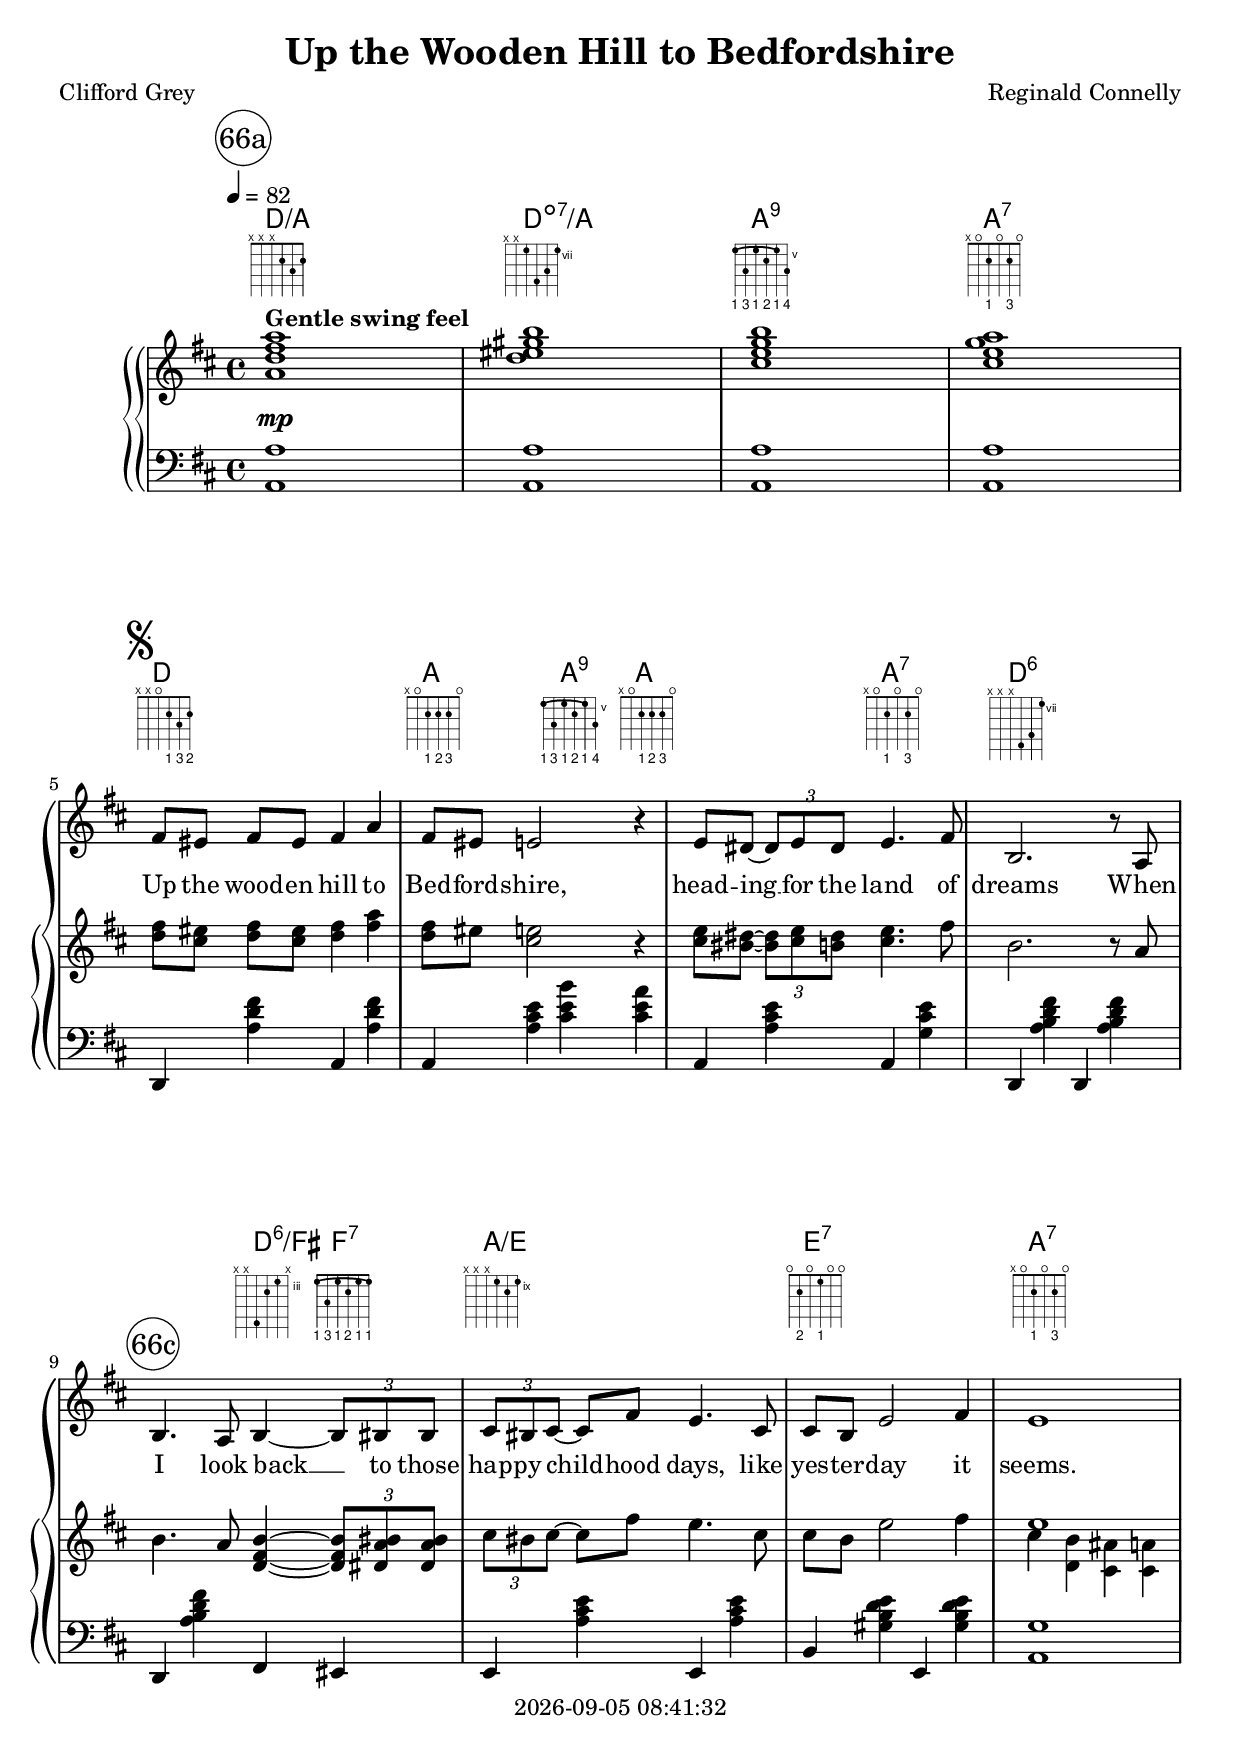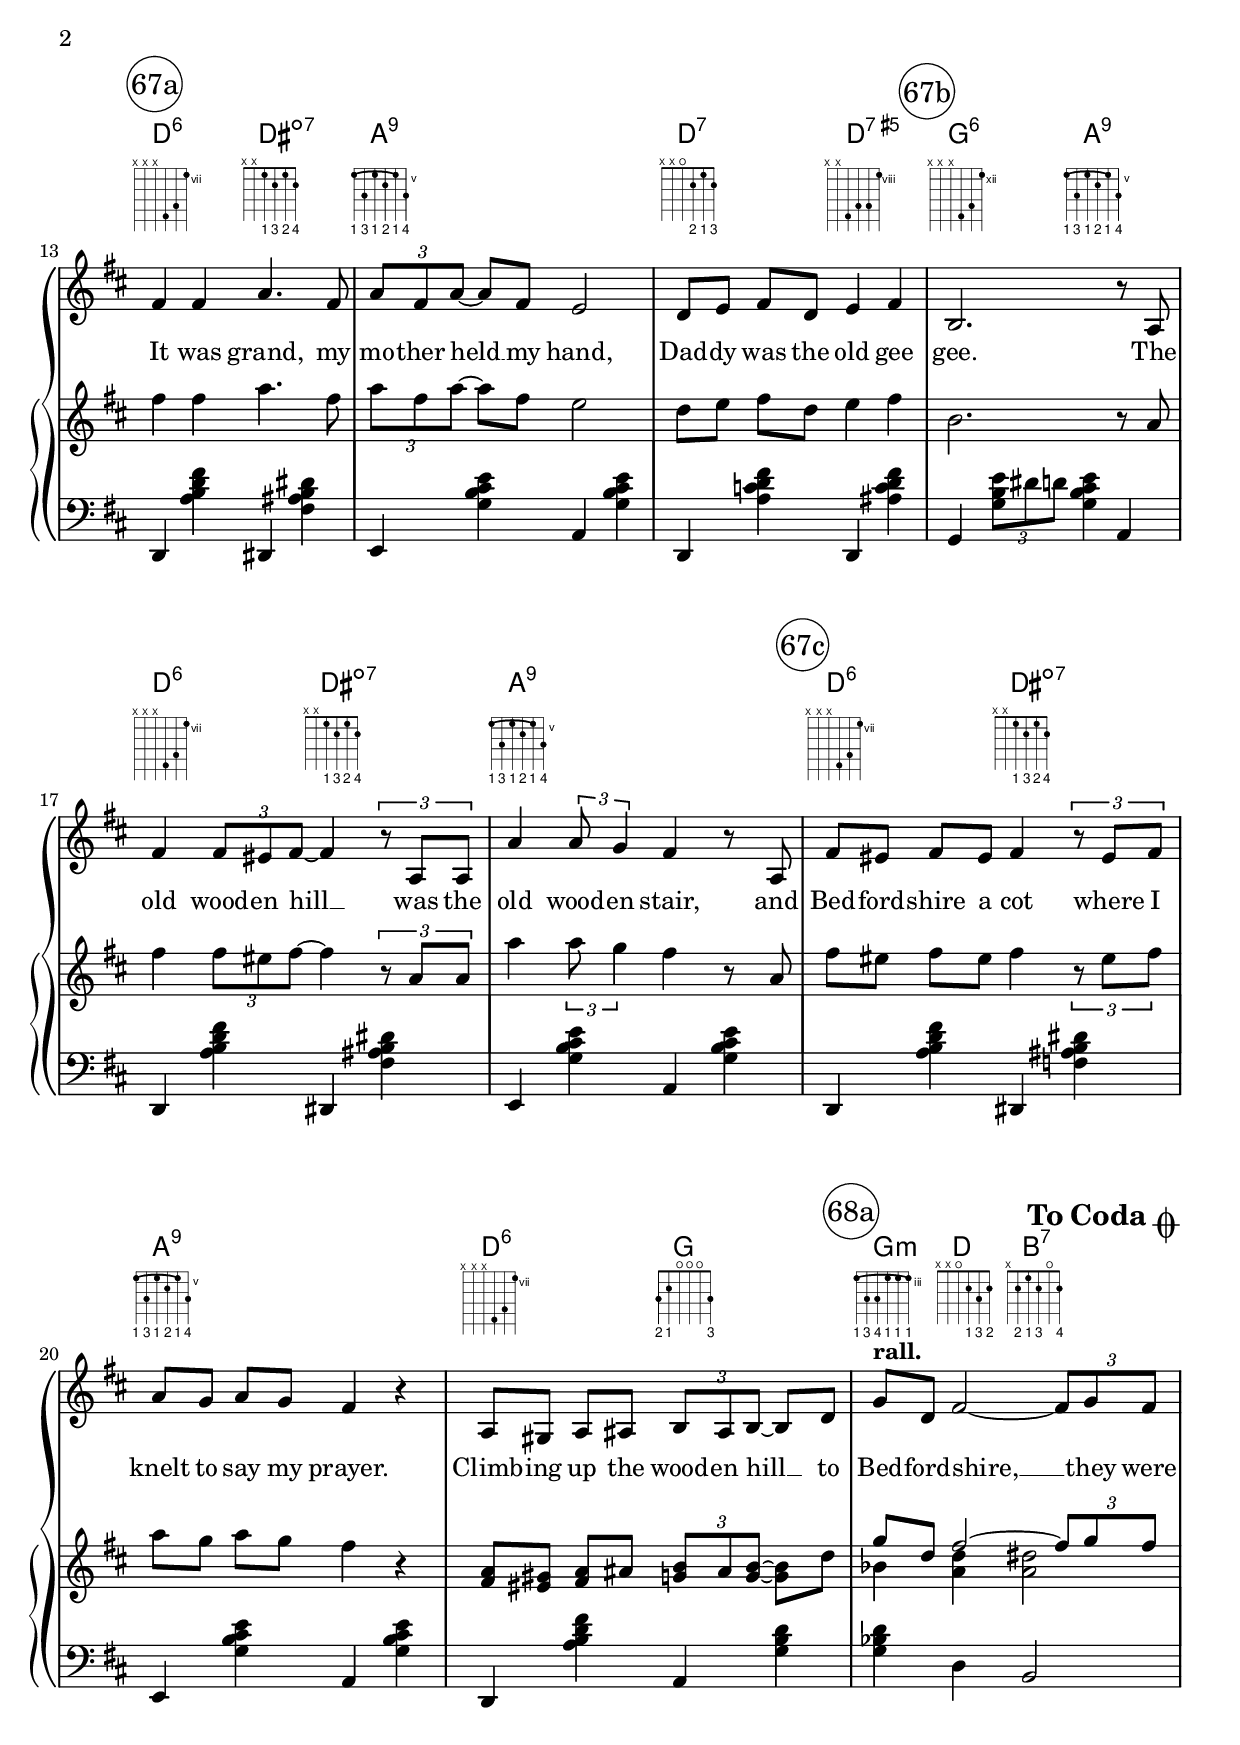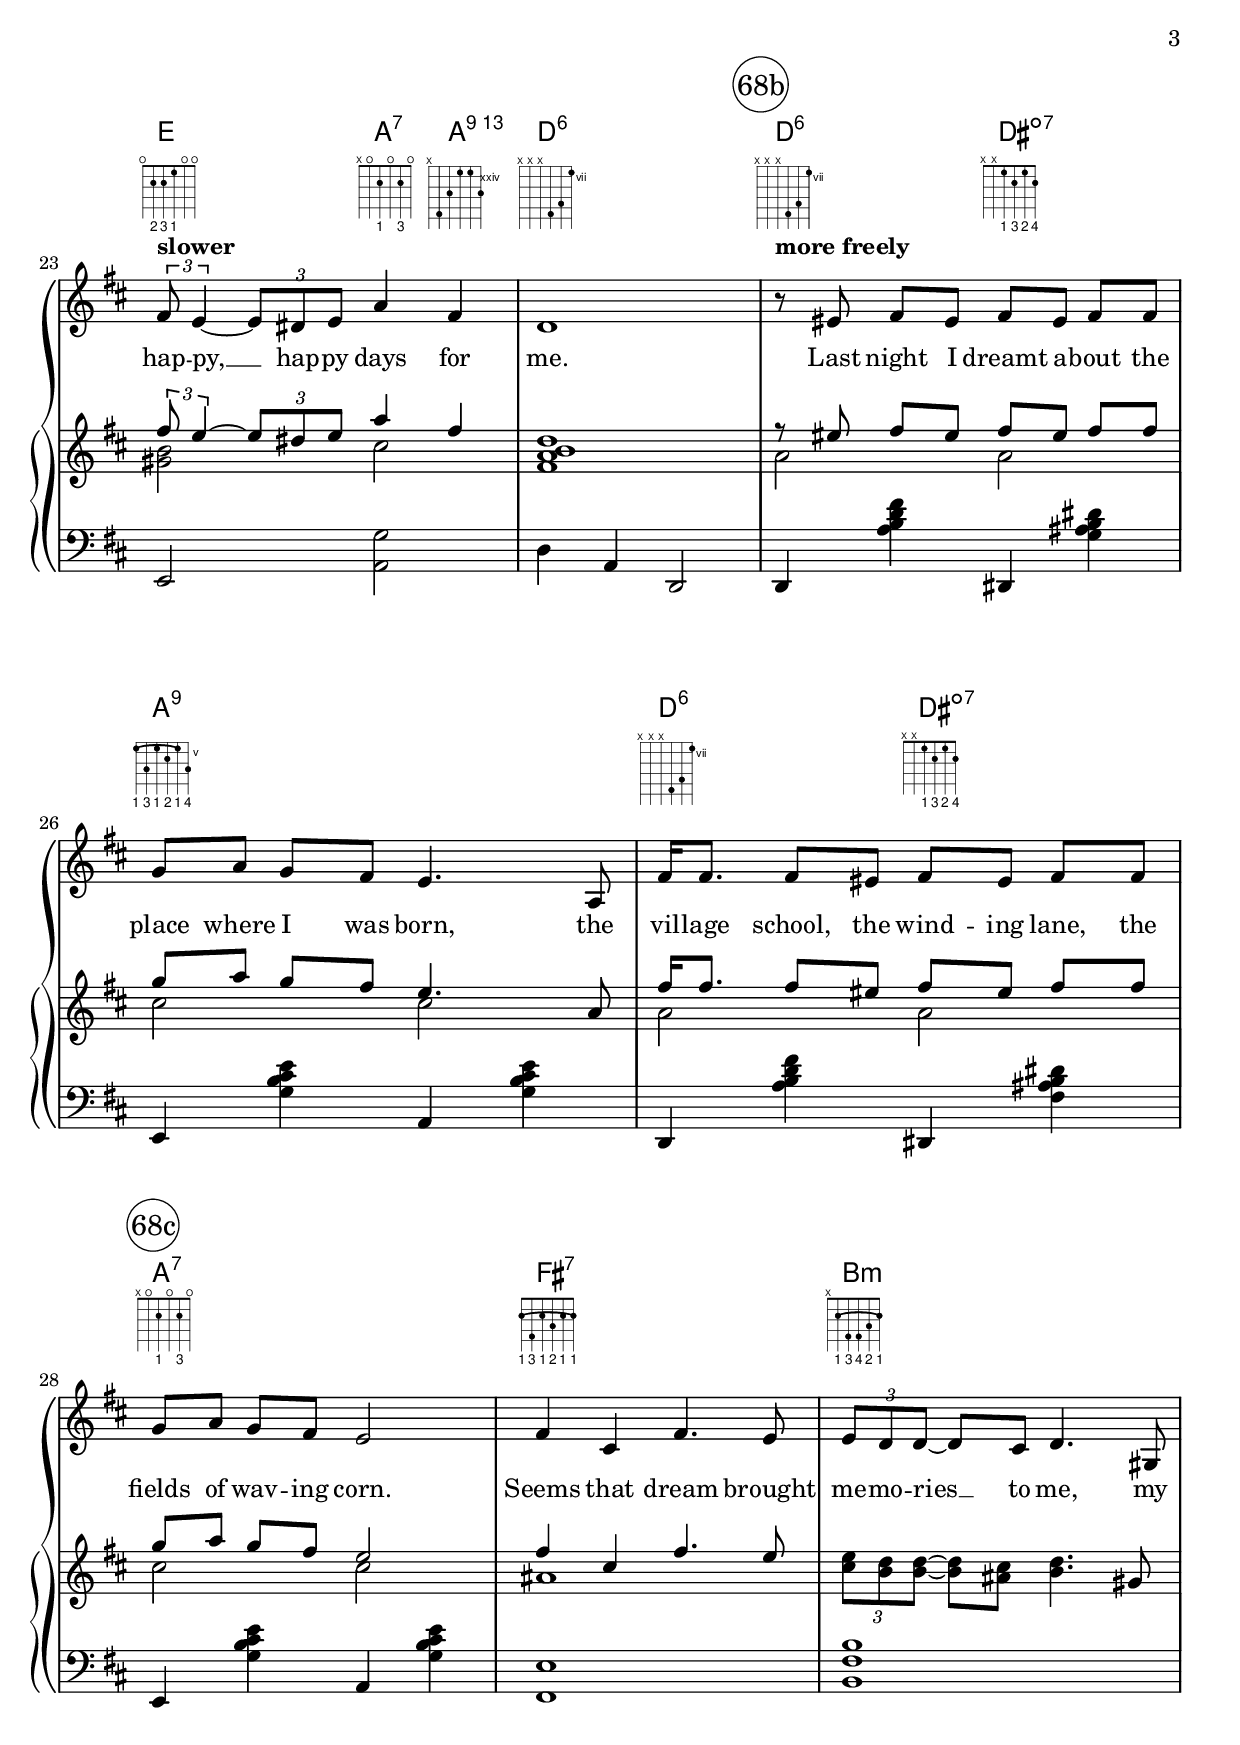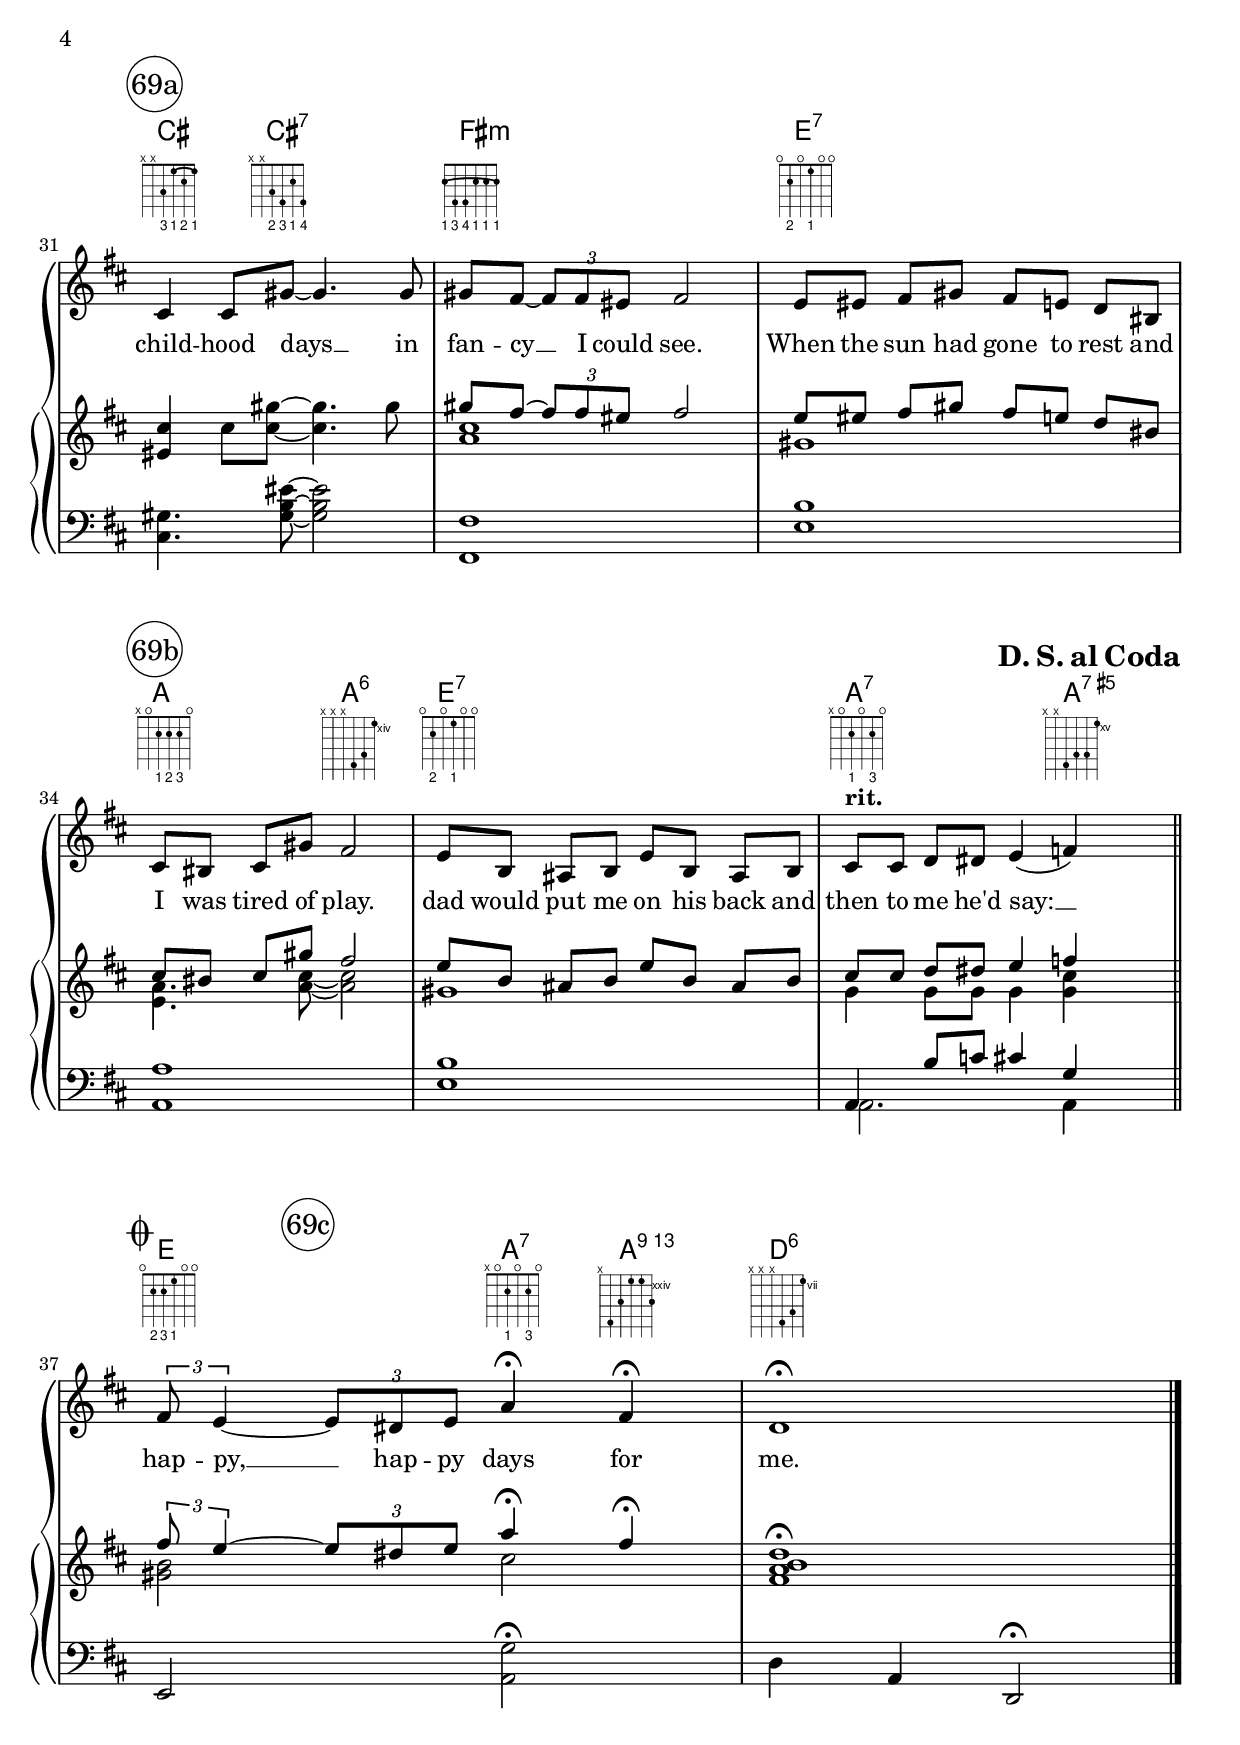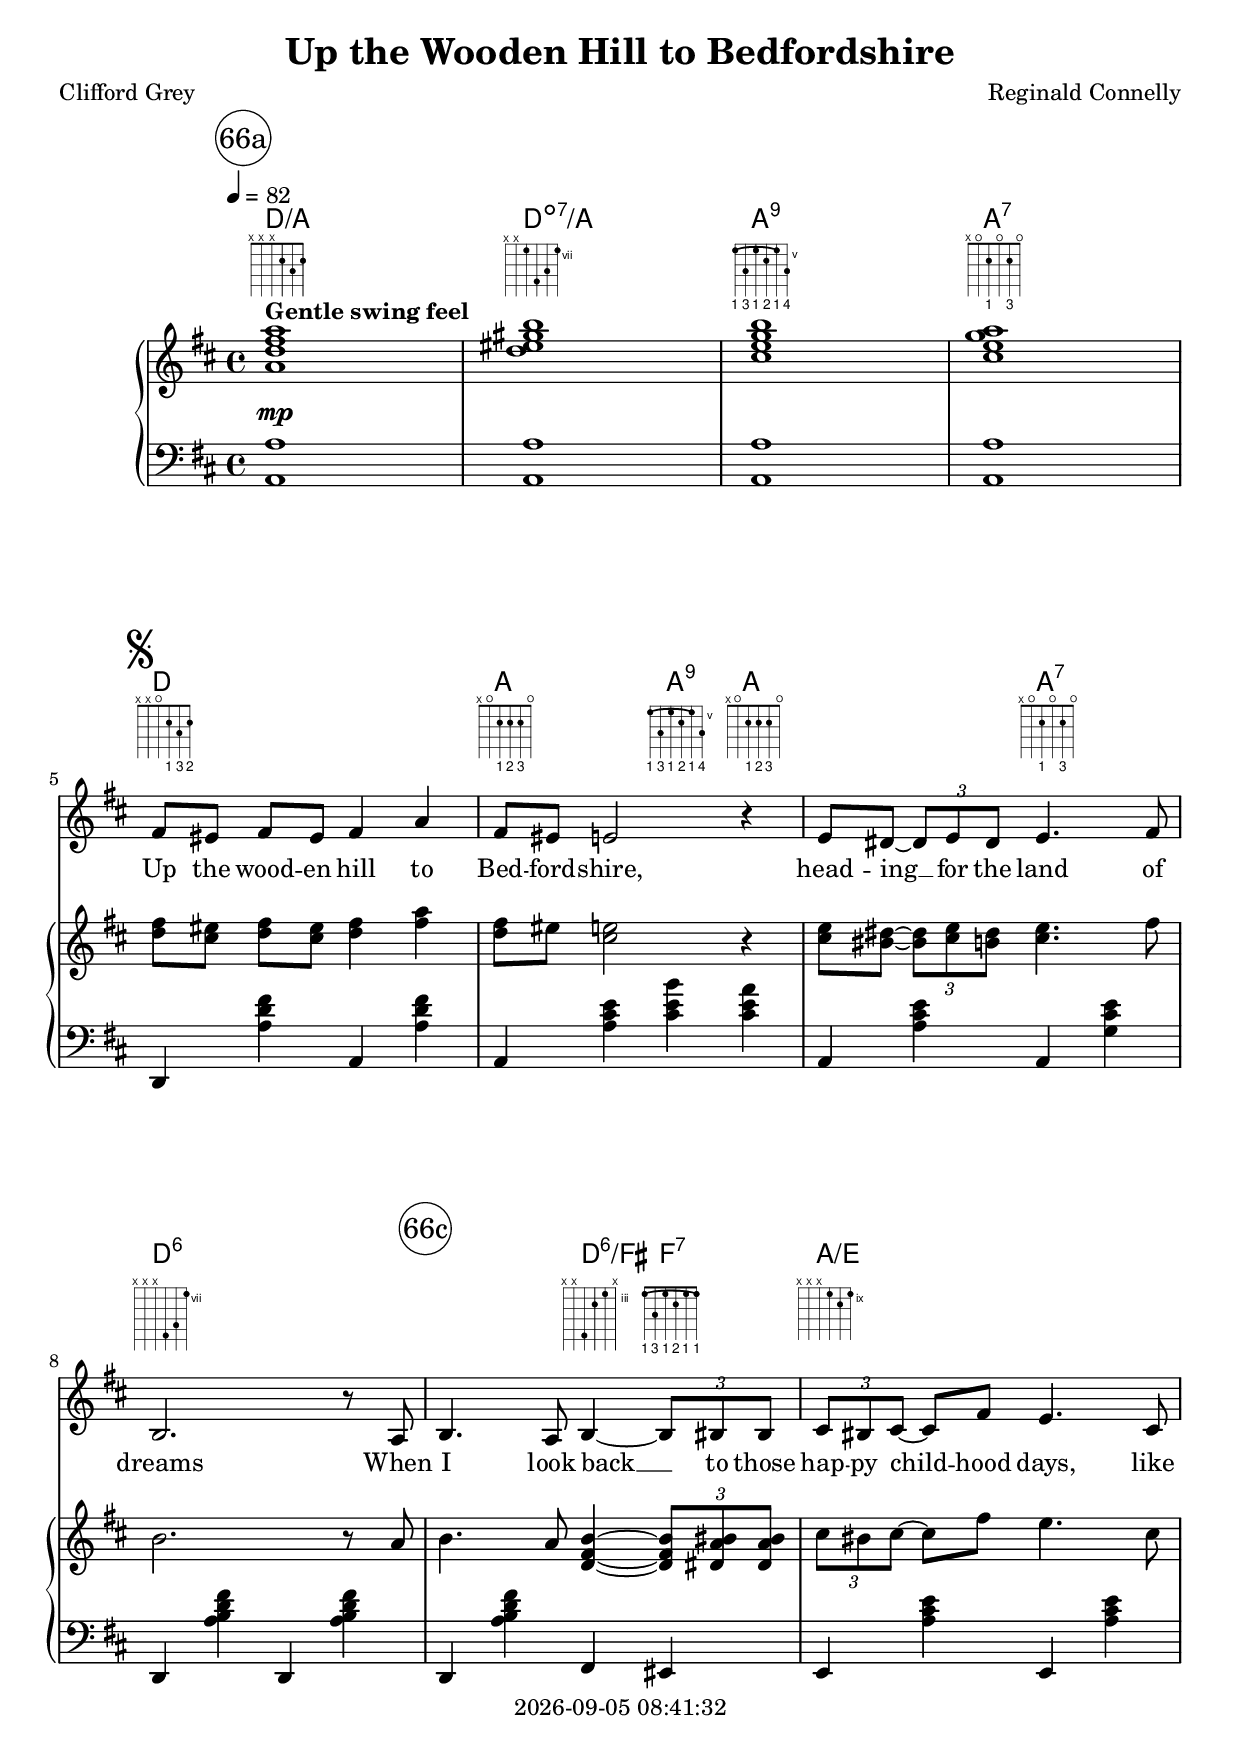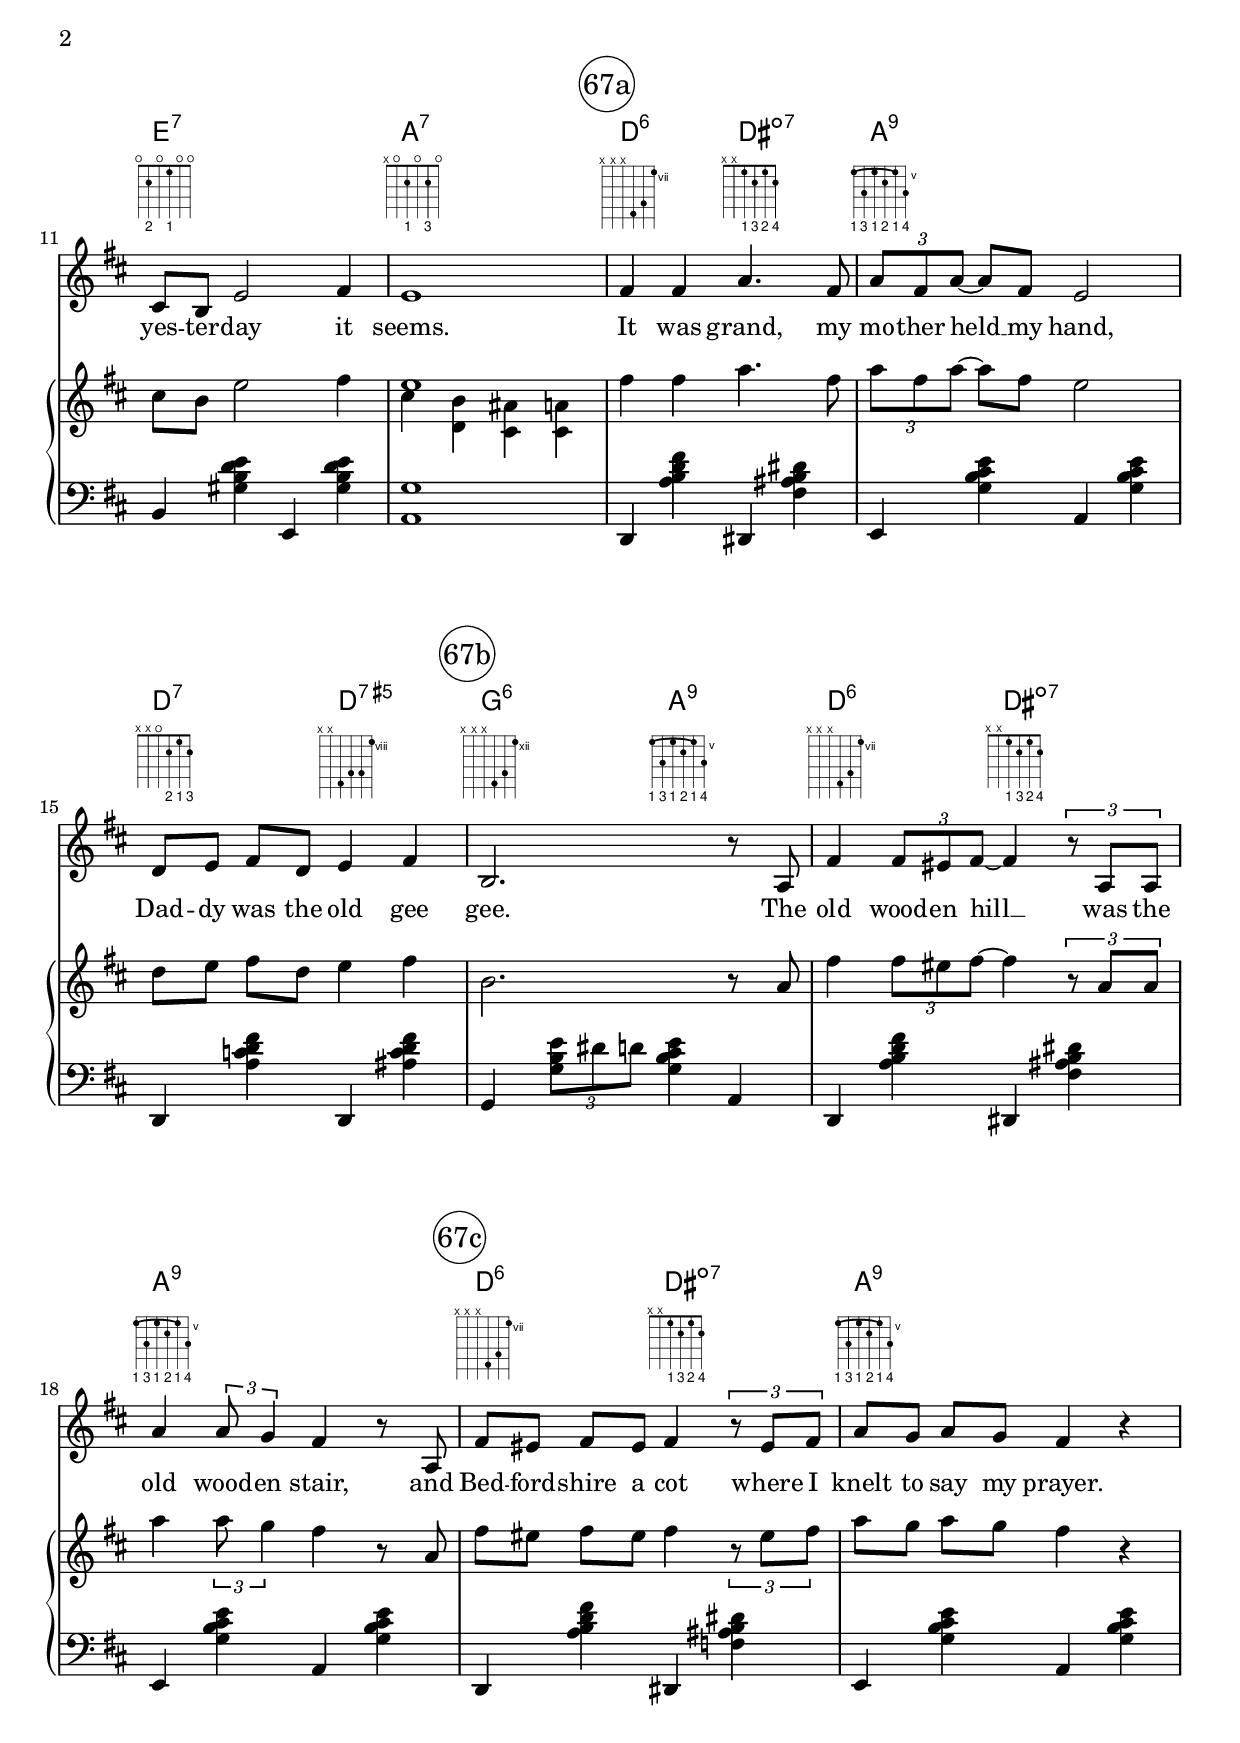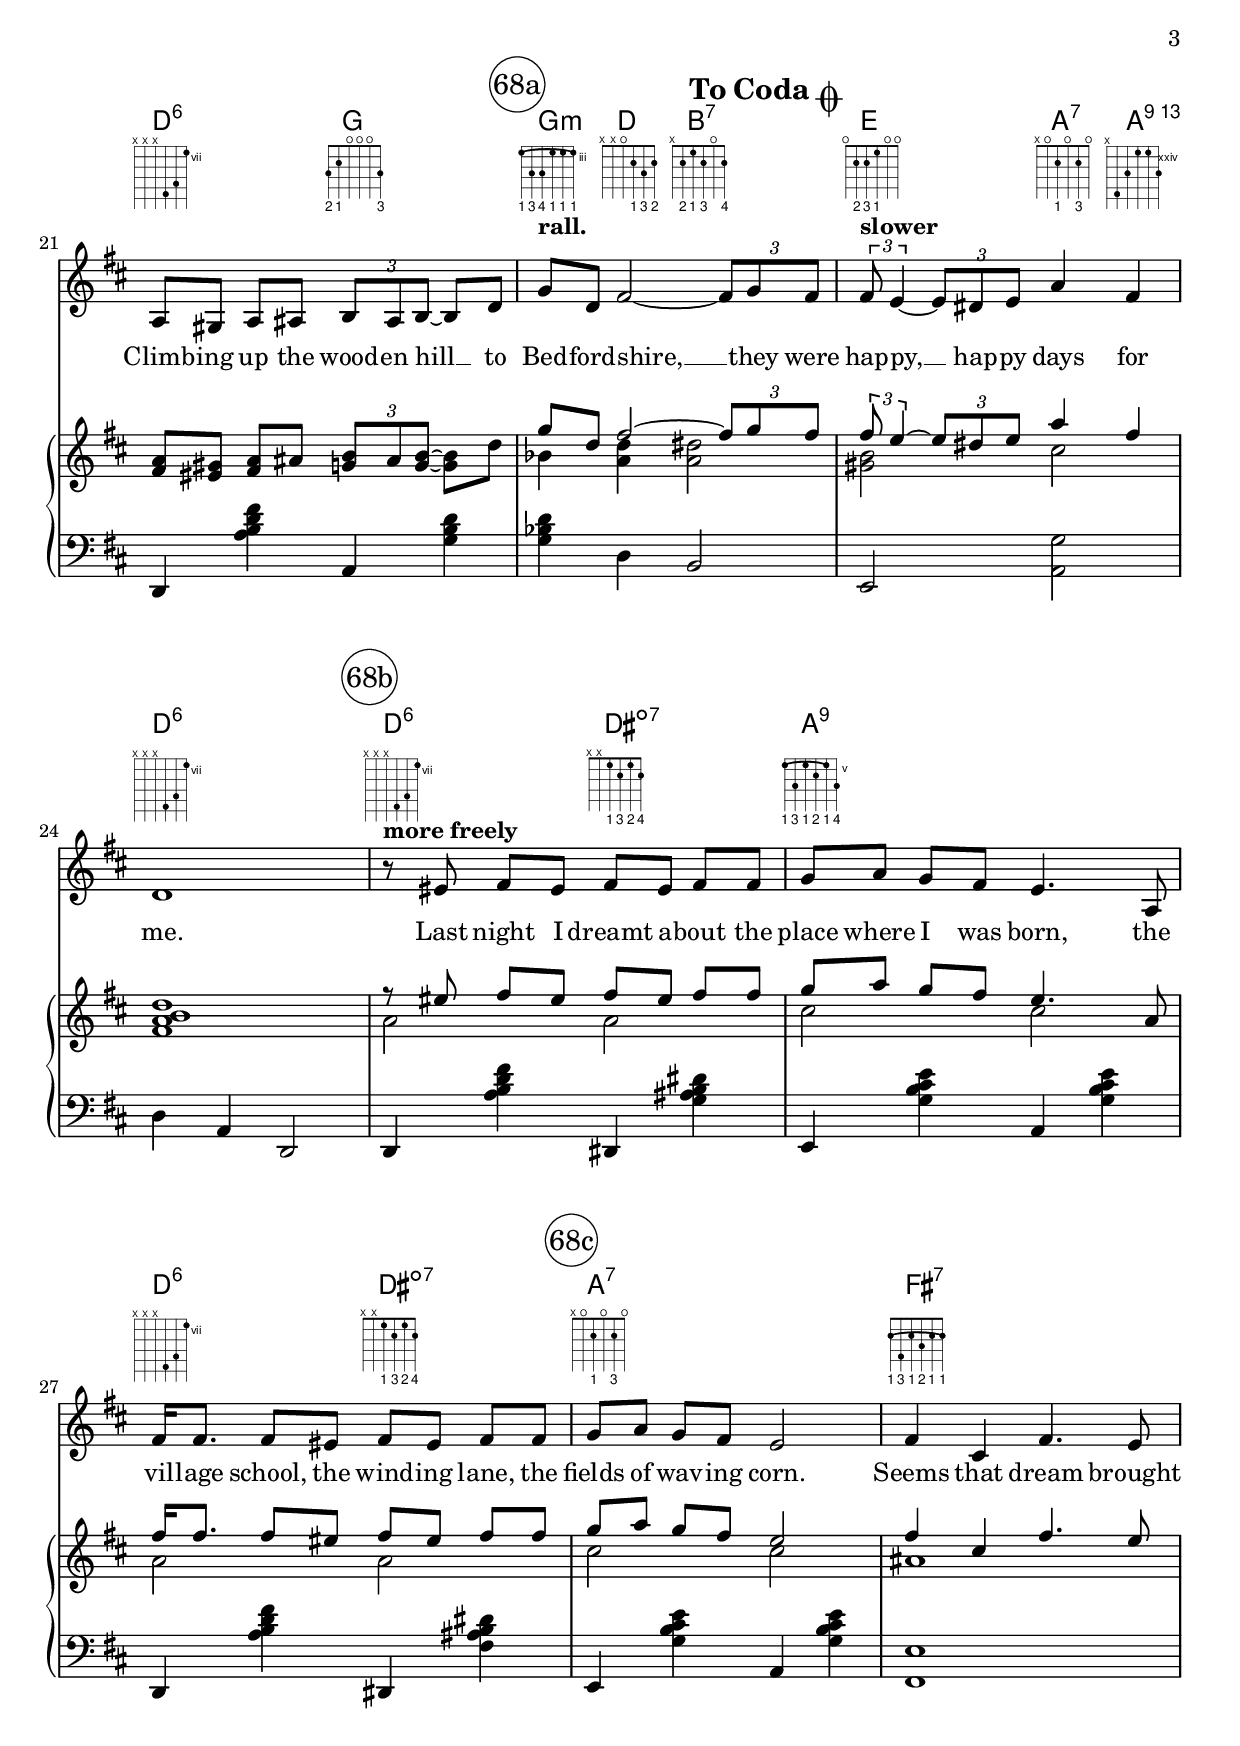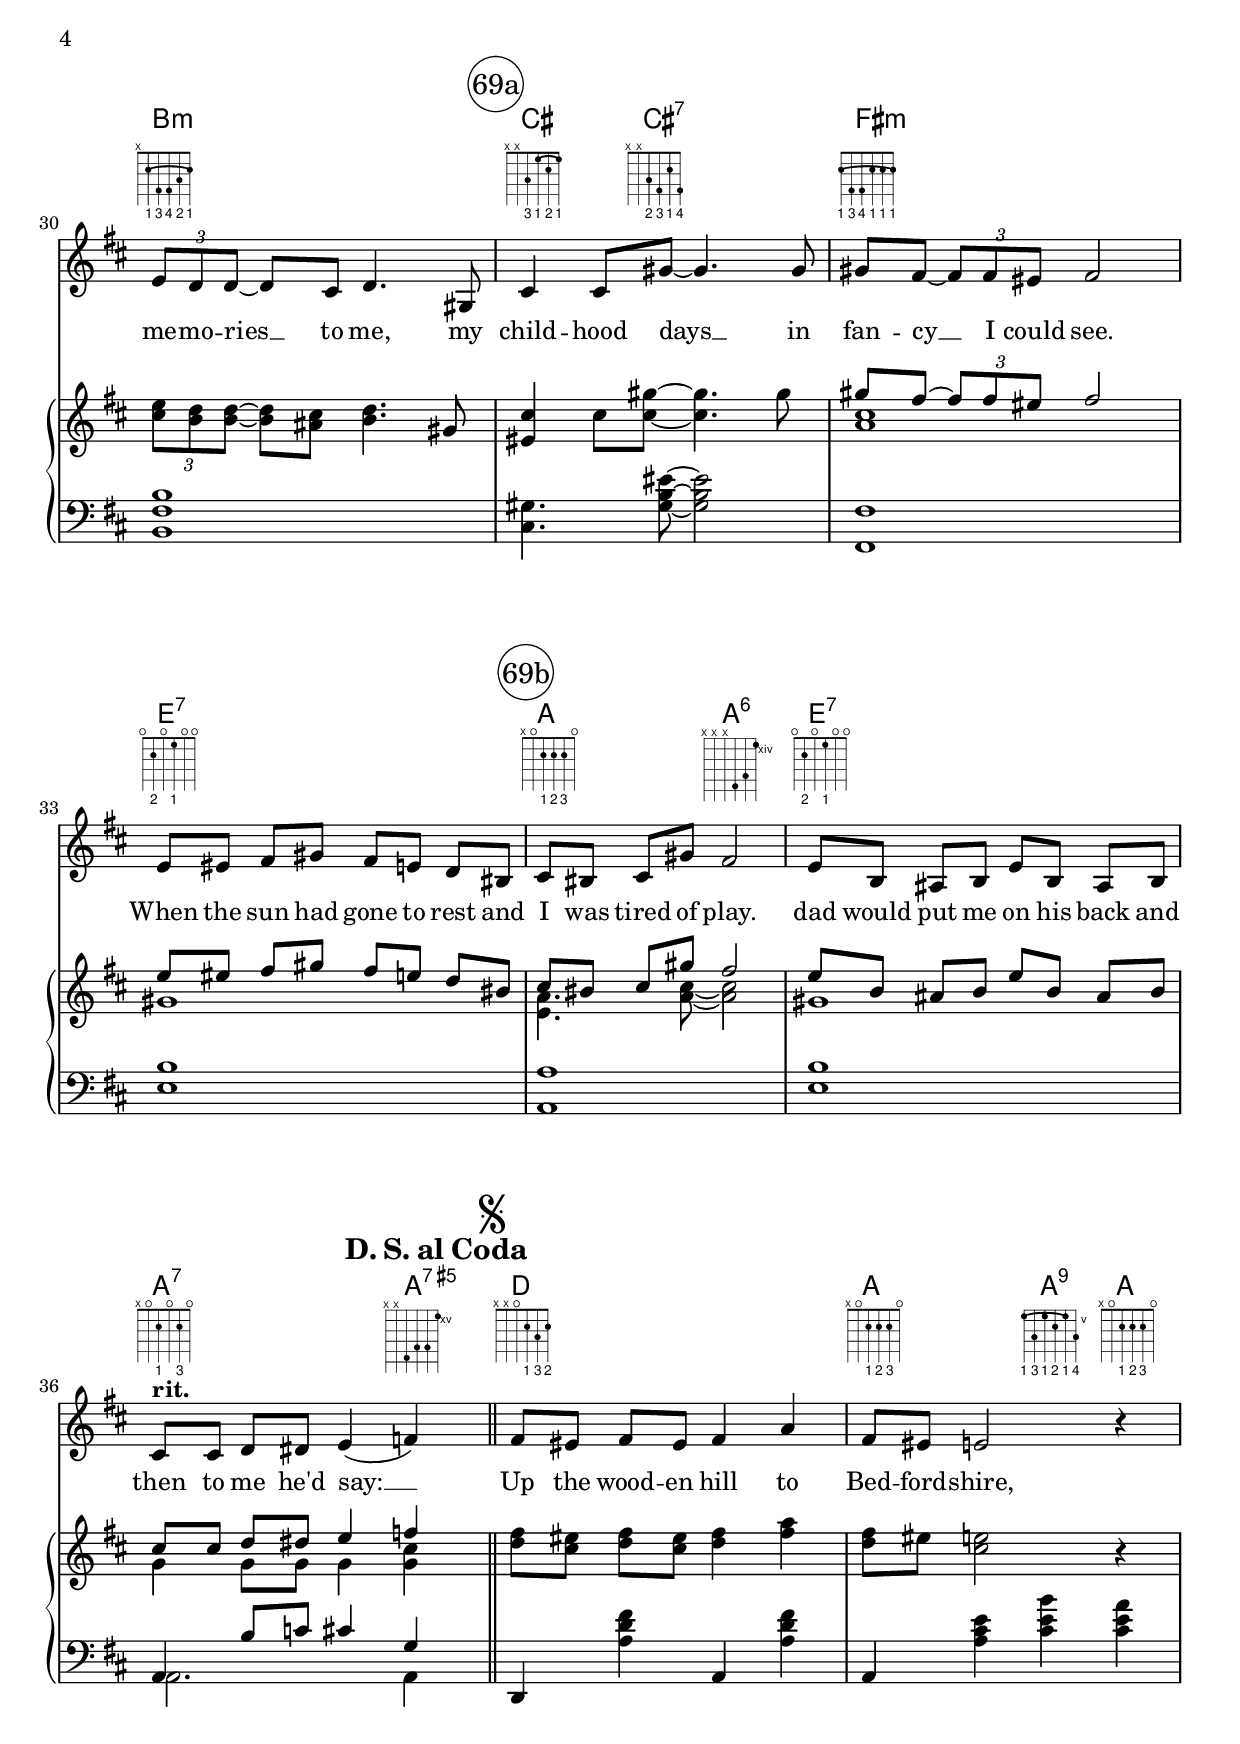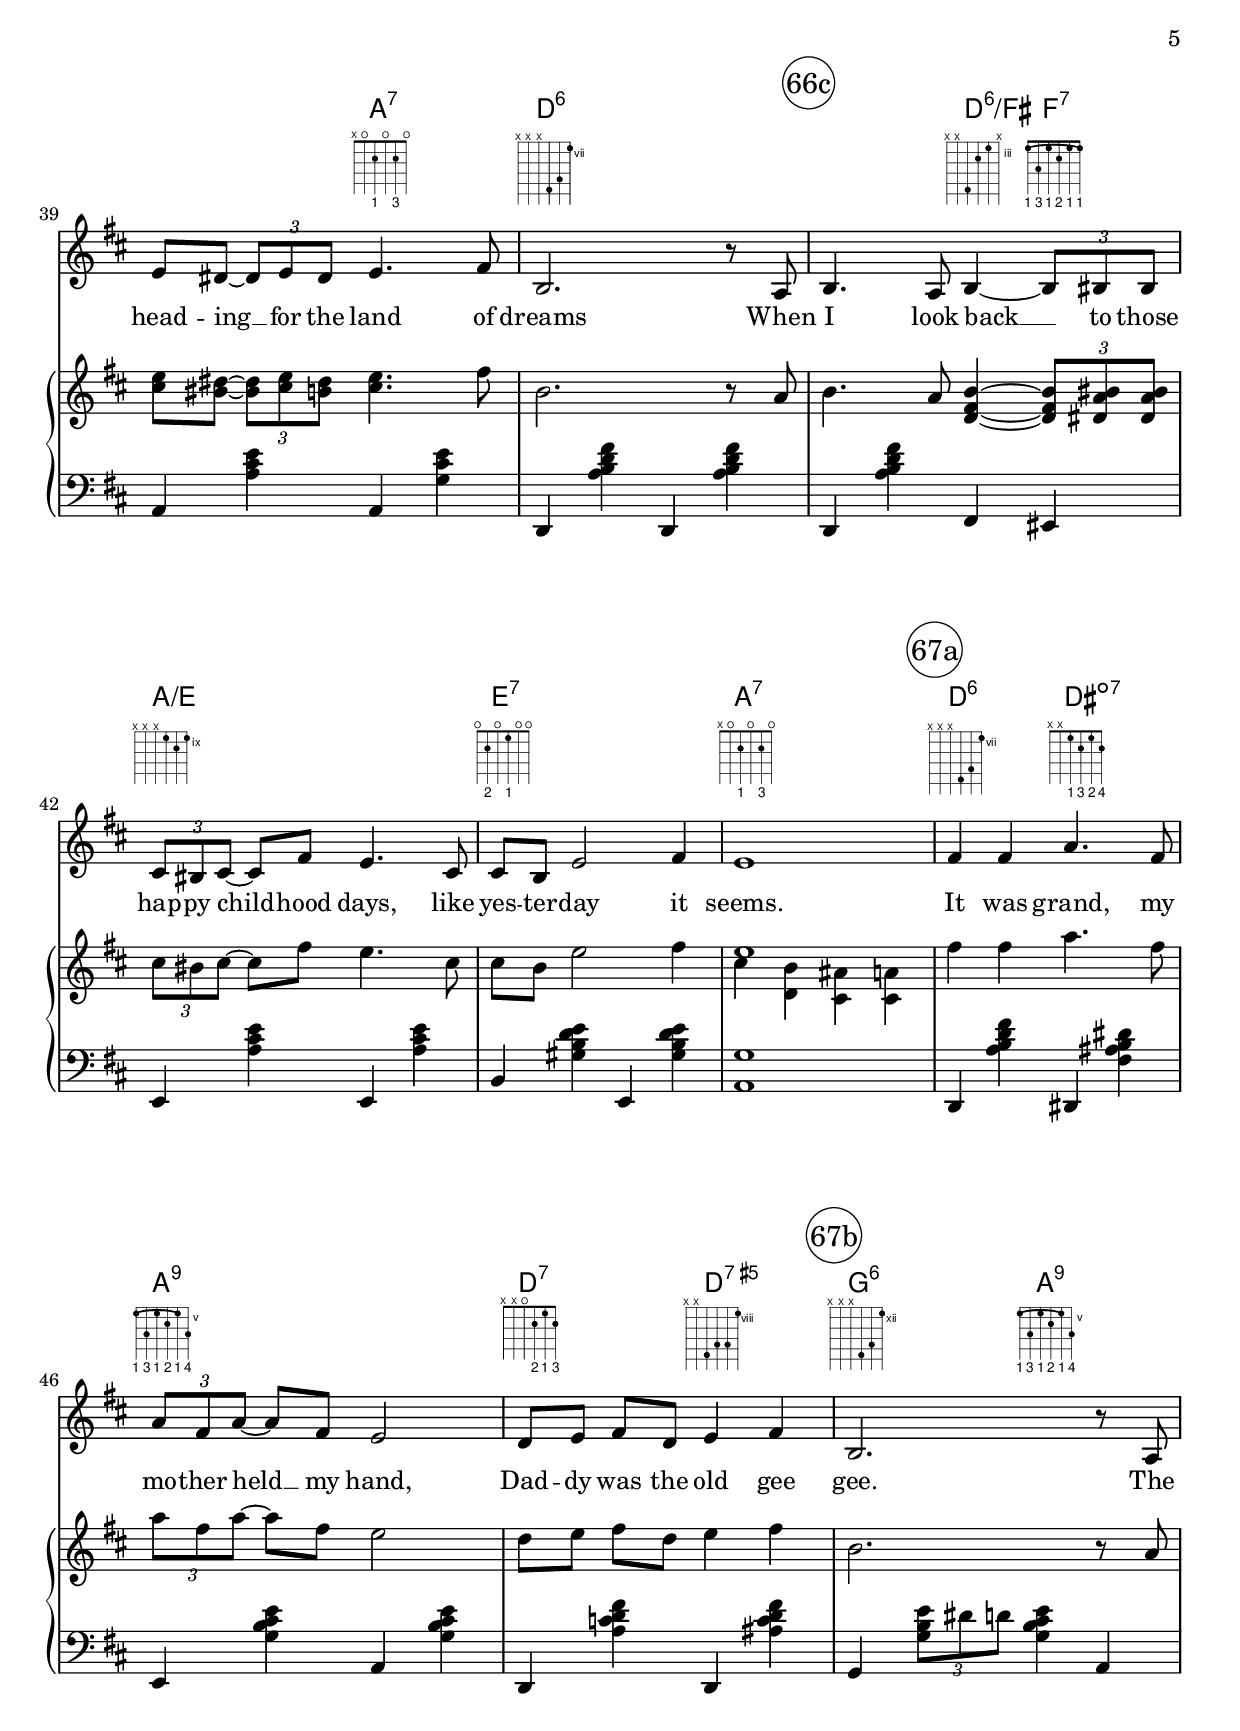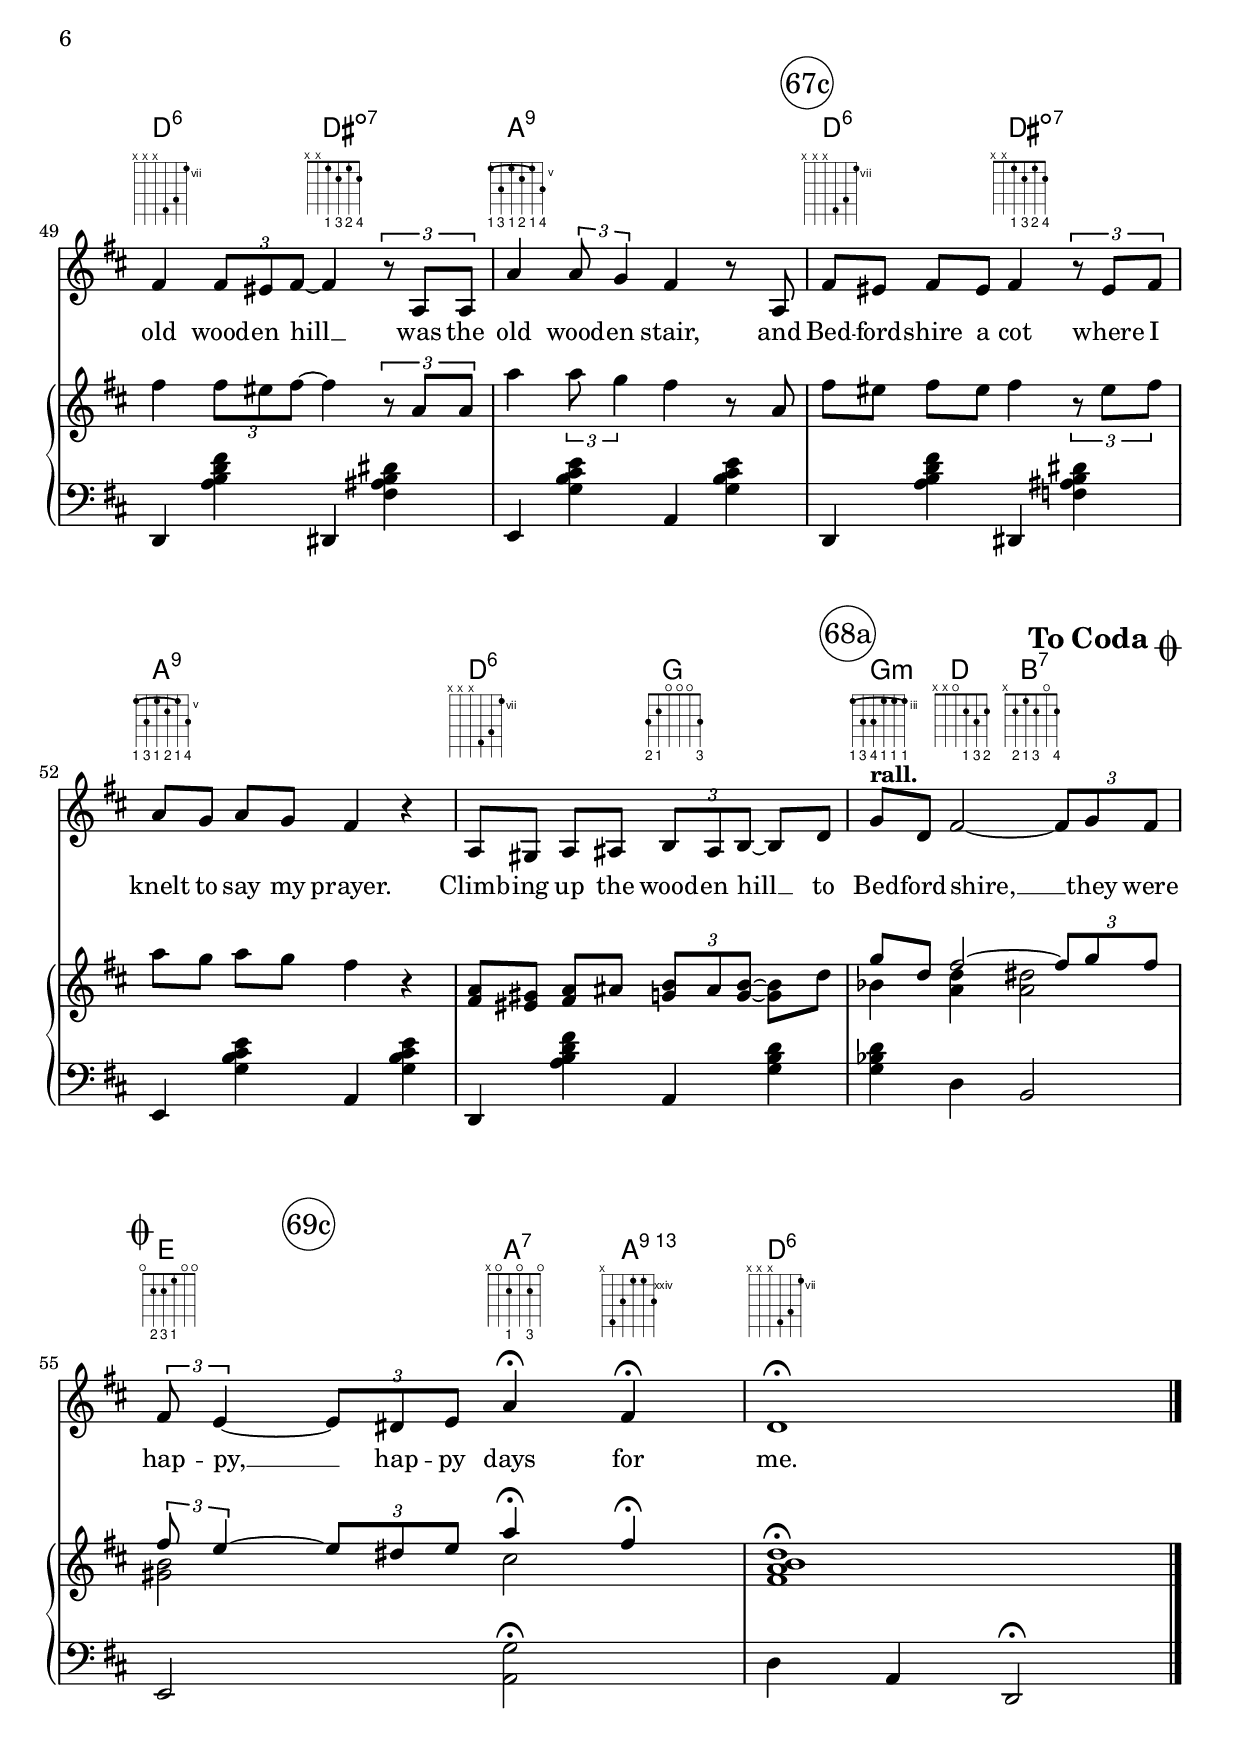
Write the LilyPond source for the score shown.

\version "2.20.0"

\include "swing.ly"
\include "predefined-guitar-fretboards.ly"

today = #(strftime "%Y-%m-%d %H:%M:%S" (localtime (current-time)))

\header {
% centered at top
%  dedication  = "dedication"
  title       = "Up the Wooden Hill to Bedfordshire"
%  subtitle    = "subtitle"
%  subsubtitle = "subsubtitle"
%  instrument  = "instrument"
  
% arrangement of following lines:
%
%  poet    composer
%  meter   arranger
%  piece       opus

  composer    = "Reginald Connelly"
%  arranger    = "arranger"
%  opus        = "opus"

  poet        = "Clifford Grey"
%  meter       = "meter"
%  piece       = "piece"

% centered at bottom
% tagline     = "tagline" % default lilypond version
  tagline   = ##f
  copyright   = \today
}

% #(set-global-staff-size 16)

global = {
  \key d \major
  \time 4/4
  \tempo 4=82
}

TTa = {
  \global
  s1-\markup \upright \bold {Gentle swing feel}
  s1*3
}

TTb = {
  \set Score.tempoHideNote = ##t
  \tempo 4=82
  s1*17
  \tempo 4=75 s1-\markup \upright \bold rall.
}

TTc = {
  \set Score.tempoHideNote = ##t
  \tempo 4=70 s1-\markup \upright \bold slower
  s1
  \tempo 4=75s1-\markup \upright \bold "more freely"
  s1*10
  \tempo 4=70 s1-\markup \upright \bold rit.
}

TTd = {
  \tempo 4=75 s2 \tempo 4=37 s
  \tempo 4=75 s2 \tempo 4=37 s
}

TempoTrack       = { \TTa \TTb \TTc      \TTd }
TempoTrackSingle = { \TTa \TTb \TTc \TTb \TTd }

RTa = {
  \set Score.currentBarNumber = #1
  \mark \markup { \circle "66a" } s1*4
}

RTb = {
%  \mark \markup { \circle "66b" } s1*4
  \mark \markup { { \musicglyph #"scripts.segno" } } s1*4
  \mark \markup { \circle "66c" } s1*4
  \mark \markup { \circle "67a" } s1*3
  \mark \markup { \circle "67b" } s1*3
  \mark \markup { \circle "67c" } s1*3
  \mark \markup { \circle "68a" } s2. s8 \mark \markup \bold { To Coda \musicglyph #"scripts.coda" } s
}

RTc = {
  s1*2
  \mark \markup { \circle "68b" } s1*3
  \mark \markup { \circle "68c" } s1*3
  \mark \markup { \circle "69a" } s1*3
  \mark \markup { \circle "69b" } s1*2
  s2. s8 \mark \markup \bold { D. S. al Coda } s
}

RTd = {
  \break
  \mark \markup { \musicglyph #"scripts.coda" } s4
  \mark \markup { \circle "69c" } s2. s1
}

RehearsalTrack       = { \RTa \RTb \RTc      \RTd }
RehearsalTrackSingle = { \RTa \RTb \RTc \RTb \RTd }

CTa = \chordmode {
  d1/a
  d1:dim7/a
  a1:9
  a1:7
}

CTb = \chordmode {
  d1 % 66b
  a2 a4:9 a
  s2 a:7
  d1:6
  s2 d4:6/fis f:7 % 66c
  a1/e
  e1:7
  a1:7
  d2:6 dis:dim7 % 67a
  a1:9
  d2:7 d:aug7
  g2:6 a:9 % 67b
  d2:6 dis:dim7
  a1:9
  d2:6 dis:dim7 % 67c
  a1:9
  d2:6 g
  g4:m d b2:7 % 68a
}

CTc = \chordmode {
  e2 a4:7 a:13
  d1:6
  d2:6 dis:dim7 % 68b
  a1:9
  d2:6 dis:dim7
  a1:7 % 68c
  fis1:7
  b1:m
  cis4. cis8:7 s2 % 69a
  fis1:m
  e1:7
  a2 a:6 % 69b
  e1:7
  a2.:7 a4:aug7
}

CTd = \chordmode {
  e2 a4:7 a:13 % 69c
  d1:6
}

ChordTrack       = { \CTa \CTb \CTc      \CTd }
ChordTrackSingle = { \CTa \CTb \CTc \CTb \CTd }

melodyA = \relative {
  \global
  R1*4
}

melodyB = \relative \tripletFeel 8 {
  fis'8 eis fis eis fis4 a % 66b
  fis8 eis e2 r4
  e8 dis~ \tuplet 3/2 {dis e dis} e4. fis8
  b,2. r8 a
  b4. a8 b4~ \tuplet 3/2 {b8 bis bis} % 66c
  \tuplet 3/2 {cis8 bis cis~}cis fis e4. cis8
  cis8 b e2 fis4
  e1
  {fis4 fis a4. fis8} % 67a
  \tuplet 3/2 {a8 fis a~} a fis e2
  d8 e fis d e4 fis
  b,2. r8 a % 67b
  fis'4 \tuplet 3/2 {fis8 eis fis~} fis4 \tuplet 3/2 {r8 a, a}
  a'4 \tuplet 3/2 {a8 g4} fis r8 a,
  fis'8 eis fis eis fis4 \tuplet 3/2 {r8 eis fis} % 67c
  a8 g a g fis4 r
  a,8 gis a ais \tuplet 3/2 {b ais b~}b d
  g8 d fis2~\tuplet 3/2 {fis8 g fis} % 68a
}

melodyC = \relative \tripletFeel 8 {
  \tuplet 3/2 {fis'8 e4~}\tuplet 3/2 {e8 dis e} a4 fis
  d1
  r8 eis fis eis fis eis fis fis % 68b
  g8 a g fis e4. a,8
  fis'16 fis8. fis8 eis fis eis fis fis
  g8 a g fis e2 % 68c
  fis4 cis fis4. e8
  \tuplet 3/2 {e8 d d~}d cis d4. gis,8
  cis4 cis8 gis'~4. gis8 % 69a
  gis8 fis~\tuplet 3/2 {fis fis eis} fis2
  e8 eis fis gis fis e d bis
  cis8 bis cis gis' fis2 % 69b
  e8 b ais b e b ais b
  cis8 cis d dis e4(f) \bar "||"
}

melodyD = \relative \tripletFeel 8 {
  \tuplet 3/2 {fis'8 e4~} \tuplet 3/2 {e8 dis e} a4\fermata fis\fermata % 69c
  d1\fermata
}

melody       = { \melodyA \melodyB \melodyC          \melodyD \bar "|." }
melodySingle = { \melodyA \melodyB \melodyC \melodyB \melodyD \bar "|." }

wordsOne = \lyricmode {
  Up the wood -- en hill to Bed -- ford -- shire,
  head -- ing __ for the land of dreams
  When I look back __ to those hap -- py child -- hood days,
  like yes -- ter -- day it seems.
  It was grand, my mo -- ther held __ my hand,
  Dad -- dy was the old gee gee.
  The old wood -- en hill __
  was the old wood -- en stair,
  and Bed -- ford -- shire a cot where I knelt to say my prayer.
  Climb -- ing up the wood -- en hill __ to Bed -- ford -- shire, __
  they were hap -- py, __ hap -- py days for me.

  Last night I dreamt a -- bout the place where I was born,
  the vil -- lage school, the wind -- ing lane,
  the fields of wav -- ing corn.
  Seems that dream brought me -- mo -- ries __ to me,
  my child -- hood days __ in fan -- cy __ I could see.
  When the sun had gone to rest and I was tired of play.
  dad would put me on his back and then to me he'd say: __

  hap -- py, __ hap -- py days for me.
}

wordsSingle = \lyricmode {
  Up the wood -- en hill to Bed -- ford -- shire,
  head -- ing __ for the land of dreams
  When I look back __ to those hap -- py child -- hood days,
  like yes -- ter -- day it seems.
  It was grand, my mo -- ther held __ my hand,
  Dad -- dy was the old gee gee.
  The old wood -- en hill __
  was the old wood -- en stair,
  and Bed -- ford -- shire a cot where I knelt to say my prayer.
  Climb -- ing up the wood -- en hill __ to Bed -- ford -- shire, __
  they were hap -- py, __ hap -- py days for me.

  Last night I dreamt a -- bout the place where I was born,
  the vil -- lage school, the wind -- ing lane,
  the fields of wav -- ing corn.
  Seems that dream brought me -- mo -- ries __ to me,
  my child -- hood days __ in fan -- cy __ I could see.
  When the sun had gone to rest and I was tired of play.
  dad would put me on his back and then to me he'd say: __

  Up the wood -- en hill to Bed -- ford -- shire,
  head -- ing __ for the land of dreams
  When I look back __ to those hap -- py child -- hood days,
  like yes -- ter -- day it seems.
  It was grand, my mo -- ther held __ my hand,
  Dad -- dy was the old gee gee.
  The old wood -- en hill __
  was the old wood -- en stair,
  and Bed -- ford -- shire a cot where I knelt to say my prayer.
  Climb -- ing up the wood -- en hill __ to Bed -- ford -- shire, __
  they were hap -- py, __ hap -- py days for me.
}

midiWords = \lyricmode {
  "Up " "the " wood "en " "hill " "to " Bed ford "shire, "
  "\nhead" "ing "  "for " "the " "land " "of " "dreams "
  "\nWhen " "I " "look " "back "  "to " "those " hap "py " child "hood " "days, "
  "\nlike " yes ter "day " "it " "seems. "
  "\nIt " "was " "grand, " "my " mo "ther " "held "  "my " "hand, "
  "\nDad" "dy " "was " "the " "old " "gee " "gee. "
  "\nThe " "old " wood "en " "hill " 
  "\nwas " "the " "old " wood "en " "stair, "
  "\nand " Bed ford "shire " "a " "cot " "where " "I " "knelt " "to " "say " "my " "prayer. "
  "\nClimb" "ing " "up " "the " wood "en " "hill "  "to " Bed ford "shire, " 
  "\nthey " "were " hap "py, "  hap "py " "days " "for " "me. "

  "\nLast " "night " "I " "dreamt " a "bout " "the " "place " "where " "I " "was " "born, "
  "\nthe " vil "lage " "school, " "the " wind "ing " "lane, "
  "\nthe " "fields " "of " wav "ing " "corn. "
  "\nSeems " "that " "dream " "brought " me mo "ries "  "to " "me, "
  "\nmy " child "hood " "days "  "in " fan "cy "  "I " "could " "see. "
  "\nWhen " "the " "sun " "had " "gone " "to " "rest " "and " "I " "was " "tired " "of " "play. "
  "\ndad " "would " "put " "me " "on " "his " "back " "and " "then " "to " "me " "he'd " "say: " 

  "\nUp " "the " wood "en " "hill " "to " Bed ford "shire, "
  "\nhead" "ing "  "for " "the " "land " "of " "dreams "
  "\nWhen " "I " "look " "back "  "to " "those " hap "py " child "hood " "days, "
  "\nlike " yes ter "day " "it " "seems. "
  "\nIt " "was " "grand, " "my " mo "ther " "held "  "my " "hand, "
  "\nDad" "dy " "was " "the " "old " "gee " "gee. "
  "\nThe " "old " wood "en " "hill " 
  "\nwas " "the " "old " wood "en " "stair, "
  "\nand " Bed ford "shire " "a " "cot " "where " "I " "knelt " "to " "say " "my " "prayer. "
  "\nClimb" "ing " "up " "the " wood "en " "hill "  "to " Bed ford "shire, " 
  "\nthey " "were " hap "py, "  hap "py " "days " "for " "me. "
}

pRHa = \relative {
  \global
  <a' d fis a>1
  <d eis gis b>1
  <cis e g b>1
  <cis e g a>1 \break
}

pRHb = \tripletFeel 8 \relative {
  <d'' fis>8 <cis eis> <d fis> <cis eis> <d fis>4 <fis a> % 66b
  <d fis>8 eis <cis e>2 r4
  <cis e>8 <bis dis>~\tuplet 3/2 {q <cis e> <b dis>} <cis e>4. fis8
  b,2. r8 a
  b4. a8 <d, fis b>4~\tuplet 3/2 {q8 <dis a' bis> q} % 66c
  \tuplet 3/2 {cis'8 bis cis~} cis fis e4. cis8cis8 b e2 fis4
  s1
  fis4 fis a4. fis8 % 67a
  \tuplet 3/2 {a8 fis a~}a fis e2
  d8 e fis d e4 fis
  b,2. r8 a % 67b
  fis'4 \tuplet 3/2 {fis8 eis fis~}fis4 \tuplet 3/2 {r8 a, a}
  a'4 \tuplet 3/2 {a8 g4} fis4 r8 a,
  fis'8 eis fis eis fis4 \tuplet 3/2 {r8 eis fis} % 67c
  a8 g a g fis4 r
  <fis, a>8 <eis gis> <fis a> ais \tuplet 3/2 {<g b> ais q~}q8 d
  s1 % 68a
}

pRHc = \relative {
  s1
  <fis' a b d>1
  s1 % 68b
  s1
  s1
  s1 % 68c
  s1
  \tuplet 3/2 {<cis' e>8 <b d> q~}q <ais cis> <b d>4. gis8
  <eis cis'>4 cis'8 <cis gis'>8~4. gis'8 % 69a
  s1
  s1
  s1 % 69b
  s1
  s1
}

pRHd = \relative {
  s1
  <fis' a b d>1\fermata
}

pianoRH       = { \pRHa \pRHb \pRHc       \pRHd }
pianoRHSingle = { \pRHa \pRHb \pRHc \pRHb \pRHd }

pRHoneA = \relative {
  \global
  \voiceOne
  s1*4
}

pRHoneB = \tripletFeel 8 \relative {
  \voiceOne
  s1*7
  e''1 % 66c+++
  s1*9
  g8 d fis2~\tuplet 3/2 {fis8 g fis} % 68a
}

pRHoneC = \tripletFeel 8 \relative {
  \voiceOne
  \tuplet 3/2 {fis''8 e4~} \tuplet 3/2 {e8 dis e} a4 fis
  s1
  r8 eis fis eis fis eis fis fis % 68b
  g8 a g fis e4. a,8
  fis'16 fis8. fis8 eis fis eis fis fis
  g8 a g fis e2 % 68c
  fis4 cis fis4. e8
  s1
  s1 % 69a
  gis8 fis~\tuplet 3/2 {fis fis eis} fis2
  e8 eis fis gis fis e d bis
  cis8 bis cis gis' fis2 % 69b
  e8 b ais b e b ais b
  cis8 cis d dis e4 f
}

pRHoneD = \tripletFeel 8 \relative {
  \voiceOne
  \tuplet 3/2 {fis''8 e4~}\tuplet 3/2 {e8 dis e} a4\fermata fis4\fermata % 69c
  s1
}

pianoRHone       = { \pRHoneA \pRHoneB \pRHoneC          \pRHoneD }
pianoRHoneSingle = { \pRHoneA \pRHoneB \pRHoneC \pRHoneB \pRHoneD }

pRHtwoA = \relative {
  \global
  \voiceTwo
  s1*4
}

pRHtwoB = \tripletFeel 8 \relative {
  \voiceTwo
  s1*7
  cis''4 <d, b'> <cis ais'> <cis a'> % 66c+++
  s1*9
  bes'4 <a d> <a dis>2 % 68a
}

pRHtwoC = \tripletFeel 8 \relative {
  \voiceTwo
  <gis' b>2 cis
  s1
  a2 a % 68b
  cis2 cis
  a2 a
  cis2 cis % 68c
  ais1
  s1
  s1 % 69a
  <a cis>1
  gis1
  <e a>4. <a cis>8~2 % 69b
  gis1
  g4 g8 g g4 <g cis>
}

pRHtwoD = \relative {
  \voiceTwo
  <gis' b>2 cis
  s1
}

pianoRHtwo       = { \pRHtwoA \pRHtwoB \pRHtwoC          \pRHtwoD }
pianoRHtwoSingle = { \pRHtwoA \pRHtwoB \pRHtwoC \pRHtwoB \pRHtwoD }

dPa = {
  \override DynamicTextSpanner.style = #'none
  s1\mp
  s1*3
}

dPb = {
  \override DynamicTextSpanner.style = #'none
  s1*18
}

dPc = {
  \override DynamicTextSpanner.style = #'none
  s1*14
}

dPd = {
  \override DynamicTextSpanner.style = #'none
  s1*2
}

dynamicsPiano       = { \dPa \dPb \dPc      \dPd }
dynamicsPianoSingle = { \dPa \dPb \dPc \dPb \dPd }

pLHa = \relative {
  \global
  \oneVoice
  <a, a'>1
  q1
  q1
  q1
}

pLHb = \tripletFeel 8 \relative {
  d,4 <a'' d fis> a, q % 66b
  a4 <a' cis e> <cis e b'> <cis e a>
  a,4 <a' cis e> a, <g' cis e>
  d,4 <a'' b d fis> d,, q
  d4 q fis eis % 66c
  e4 <a' cis e> e, q
  b'4 <gis' b d e> e, q
  <a g'>1
  d,4 <a'' b d fis> dis,, <fis' ais b dis> % 67a
  e,4 <g' b cis e> a, q
  d,4 <a'' c d fis> d,, <ais'' c d fis>
  g,4 \tuplet 3/2 {<g' b e>8 dis' d} <g, b cis e>4 a, % 67b
  d,4 <a'' b d fis> dis,, <fis' ais b dis>
  e,4 <g' b cis e> a, q
  d,4 <a'' b d fis> dis,, <f' ais b dis> % 67c
  e,4 <g' b cis e> a, q
  d,4 <a'' b d fis> a, <g' b d>
  <g bes d>4 d b2 % 68a
}

pLHc = \tripletFeel 8 \relative {
  e,2 <a g'>
  d4 a d,2
  d4 <a'' b d fis> dis,, <g' ais b dis> % 68b
  e,4 <g' b cis e> a, q
  d,4 <a'' b d fis> dis,, <fis' ais b dis>
  e,4 <g' b cis e> a, q % 68c
  <fis e'>1
  <b fis' b>1
  <cis gis'>4. <gis' b eis>8~2 % 69a
  <fis, fis'>1
  <e' b'>1
  <a, a'>1 % 69b
  <e' b'>1
  s1
}

pLHd = \tripletFeel 8 \relative {
  \oneVoice
  e,2 <a g'>\fermata
  d4 a d,2\fermata
}

pianoLH       = { \pLHa \pLHb \pLHc       \pLHd }
pianoLHSingle = { \pLHa \pLHb \pLHc \pLHb \pLHd }

pLHoneA = \relative {
  \global
  \voiceOne
  s1*4
}

pLHoneB = \relative {
  \voiceOne
  s1*18
}

pLHoneC = \relative {
  \voiceOne
  s1*13
  \tripletFeel 8 {a,4 b'8 c cis4 g}
}

pLHoneD = \relative {
  \voiceOne
  s1*2
}

pianoLHone       = { \pLHoneA \pLHoneB \pLHoneC          \pLHoneD }
pianoLHoneSingle = { \pLHoneA \pLHoneB \pLHoneC \pLHoneB \pLHoneD }

pLHtwoA = \relative {
  \global
  \voiceTwo
  s1*4
}

pLHtwoB = \relative {
  \voiceTwo
  s1*18
}

pLHtwoC = \relative {
  \voiceTwo
  s1*13
  a,2. a4
}

pLHtwoD = \relative {
  \voiceTwo
  s1*2
}

pianoLHtwo       = { \pLHtwoA \pLHtwoB \pLHtwoC          \pLHtwoD }
pianoLHtwoSingle = { \pLHtwoA \pLHtwoB \pLHtwoC \pLHtwoB \pLHtwoD }

\book {
  #(define output-suffix "repeat")
  \score {
    \context GrandStaff
    <<
      <<
        \new ChordNames { \ChordTrack }
        \new FretBoards { \ChordTrack }
      >>
      <<
        \new ChoirStaff
        <<
          \new Dynamics \TempoTrack
          \new Staff \with { \consists "Volta_engraver" }
          <<
            \new Voice \RehearsalTrack
            \new Voice = "melody" \melody
            \new Lyrics \lyricsto "melody" \wordsOne
          >>
        >>
        \new PianoStaff
        <<
          \new Staff
          <<
            \new Voice \pianoRH
            \new Voice \pianoRHone
            \new Voice \pianoRHtwo
          >>
          \new Dynamics \dynamicsPiano
          \new Staff
          <<
            \clef "bass"
            \new Voice \pianoLH
            \new Voice \pianoLHone
            \new Voice \pianoLHtwo
          >>
        >>
      >>
    >>
    \layout {
      indent = 1.5\cm
      \context {
        \Score
        \remove "Volta_engraver"
        }
      \context {
        \Staff \RemoveAllEmptyStaves
      }
    }
  }
}

\book {
  #(define output-suffix "single")
  \score {
    \unfoldRepeats
    <<
      <<
        \new ChordNames \ChordTrackSingle
        \new FretBoards \ChordTrackSingle
      >>
      <<
        \new ChoirStaff
        <<
          \new Dynamics \TempoTrackSingle
          \new Staff
          <<
            \new Voice \RehearsalTrackSingle
            \new Voice = "melody" \melodySingle
            \new Lyrics \lyricsto "melody" \wordsSingle
          >>
        >>
        \new PianoStaff
        <<
          \new Staff
          <<
            \new Voice \pianoRHSingle
            \new Voice \pianoRHoneSingle
            \new Voice \pianoRHtwoSingle
          >>
          \new Dynamics \dynamicsPianoSingle
          \new Staff
          <<
            \clef "bass"
            \new Voice \pianoLHSingle
            \new Voice \pianoLHoneSingle
            \new Voice \pianoLHtwoSingle
          >>
        >>
      >>
    >>
    \layout {
      indent = 1.5\cm
      \context {
        \Staff \RemoveAllEmptyStaves
      }
    }
  }
}

\book {
  #(define output-suffix "midi")
  \score {
    \unfoldRepeats
    <<
      <<
        \new ChordNames \ChordTrackSingle
      >>
      <<
        \new ChoirStaff
        <<
          \new Dynamics \TempoTrackSingle
          \new Staff
          <<
            \new Voice = "melody" \melodySingle
            \new Lyrics \lyricsto "melody" { \midiWords }
          >>
        >>
        \new PianoStaff
        <<
          \new Staff
          <<
            \new Voice \pianoRHSingle
            \new Voice \pianoRHoneSingle
            \new Voice \pianoRHtwoSingle
          >>
          \new Dynamics \dynamicsPianoSingle
          \new Staff
          <<
            \clef "bass"
            \new Voice \pianoLHSingle
            \new Voice \pianoLHoneSingle
            \new Voice \pianoLHtwoSingle
          >>
        >>
      >>
    >>
    \midi {}
  }
}
